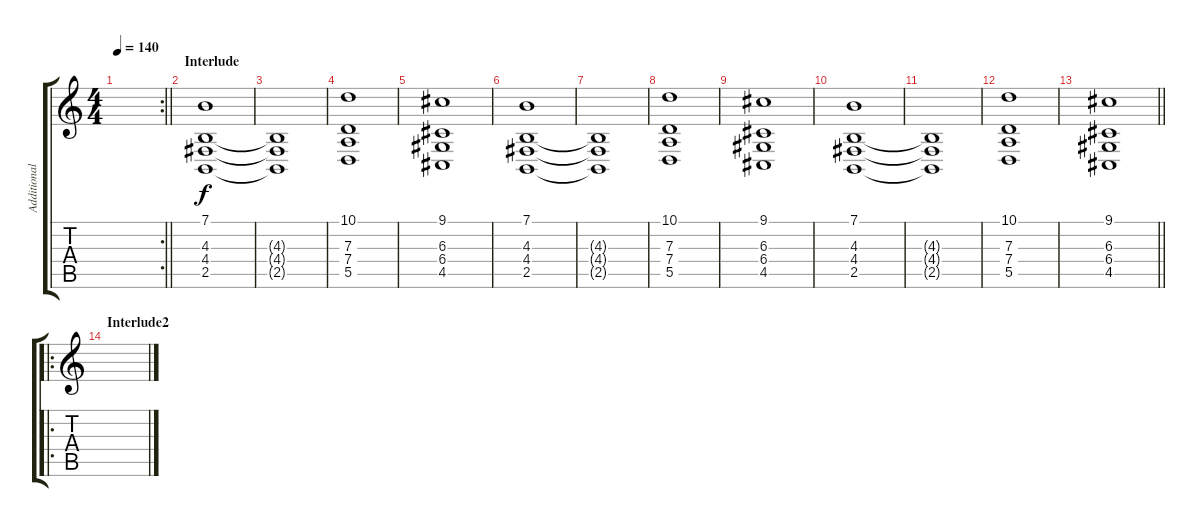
\track ("Additional Organ" "Additional") {instrument churchorgan}
\staff {score tabs}
\tuning (E4 B3 G3 D3 A2 E2) {hide}
\rc 2
\ts (4 4)
\tempo 140
\clef g2
\barLineRight lightlight
\ks c
|
\section ("" "Interlude")
(7.1 4.3 4.4 2.5).1 |
(4.3{t} 4.4{t} 2.5{t}).1 |
(10.1 7.3 7.4 5.5).1 |
(9.1 6.3 6.4 4.5).1 |
(7.1 4.3 4.4 2.5).1 |
(4.3{t} 4.4{t} 2.5{t}).1 |
(10.1 7.3 7.4 5.5).1 |
(9.1 6.3 6.4 4.5).1 |
(7.1 4.3 4.4 2.5).1 |
(4.3{t} 4.4{t} 2.5{t}).1 |
(10.1 7.3 7.4 5.5).1 |
\barLineRight lightlight
(9.1 6.3 6.4 4.5).1 |
\ro
\section ("" "Interlude2")
